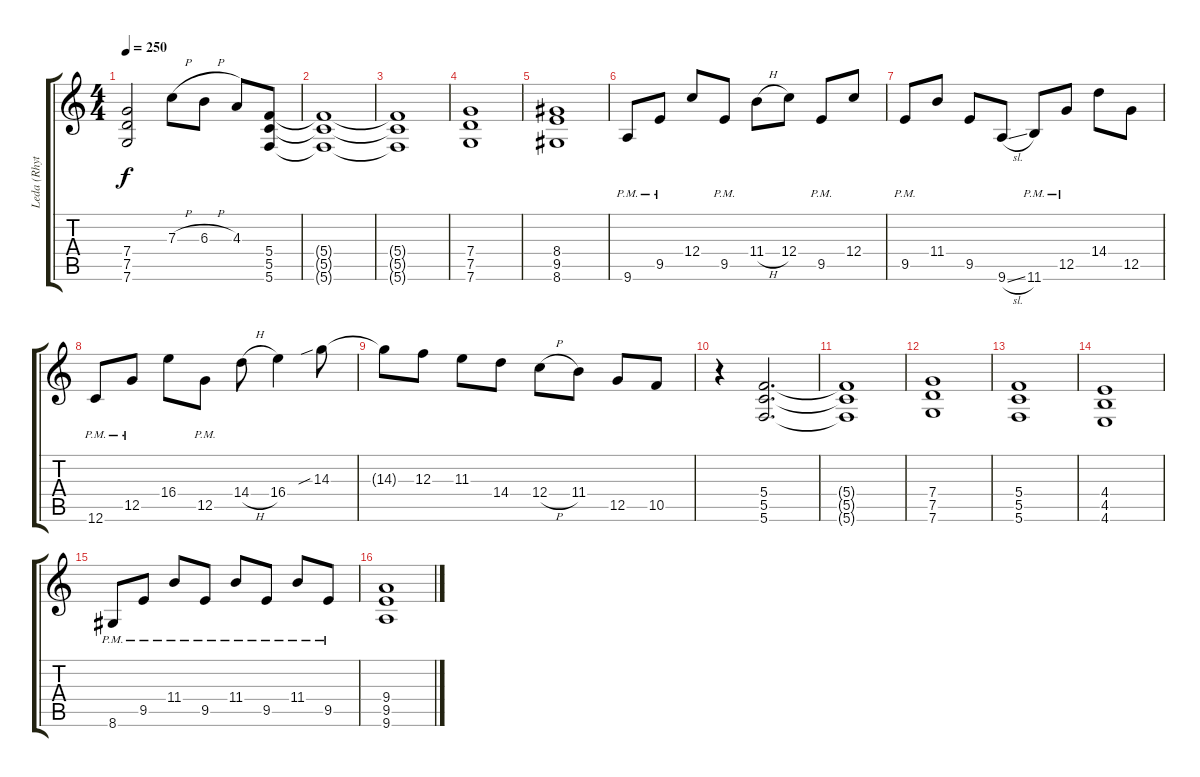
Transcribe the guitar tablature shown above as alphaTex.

\track ("Leda (Rhythm)" "Leda (Rhyt") {instrument distortionguitar}
\staff {score tabs}
\tuning (D4 A3 F3 C3 G2 C2) {hide}
\ts (4 4)
\tempo 250
\clef g2
\ks c
(7.4 7.5 7.6).2{dy f} 7.3{h}.8 6.3{h}.8 4.3.8 (5.4 5.5 5.6).8 |
(5.4{t} 5.5{t} 5.6{t}).1 |
(5.4{t} 5.5{t} 5.6{t}).1 |
(7.4 7.5 7.6).1 |
(8.4 9.5 8.6).1 |
9.6{pm}.8 9.5{pm}.8 12.4.8 9.5{pm}.8 11.4{h}.8 12.4.8 9.5{pm}.8 12.4.8 |
9.5{pm}.8 11.4.8 9.5.8 9.6{sl}.8 11.6{pm}.8 12.5{pm}.8 14.4.8 12.5.8 |
12.6{pm}.8 12.5{pm}.8 16.4.8 12.5{pm}.8 14.4{h}.8 16.4.4 14.3{sib}.8 |
14.3{t}.8 12.3.8 11.3.8 14.4.8 12.4{h}.8 11.4.8 12.5.8 10.5.8 |
r.4 (5.4 5.5 5.6).2{d} |
(5.4{t} 5.5{t} 5.6{t}).1 |
(7.4 7.5 7.6).1 |
(5.4 5.5 5.6).1 |
(4.4 4.5 4.6).1 |
8.6{pm}.8 9.5{pm}.8 11.4{pm}.8 9.5{pm}.8 11.4{pm}.8 9.5{pm}.8 11.4{pm}.8 9.5{pm}.8 |
(9.4 9.5 9.6).1
